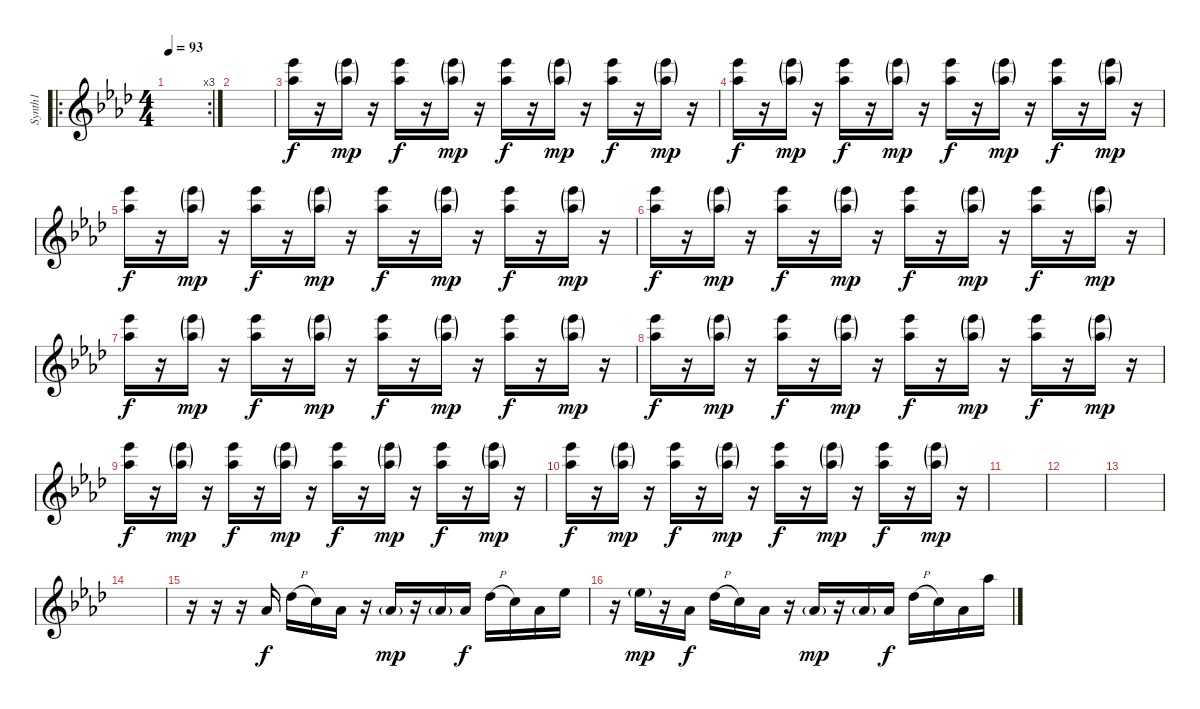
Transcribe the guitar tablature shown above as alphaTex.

\track ("Synth1" "Synth1") {instrument stringensemble1}
\staff {score}
\tuning (E4 C4 G3 C3 G2 C2) {hide}
\ro
\rc 3
\ts (4 4)
\tempo 93
\clef g2
\ks ab
|
|
(23.1 20.2).16 r.16 (23.1{g} 20.2{g}).16{dy mp} r.16 (23.1 20.2).16{dy f} r.16 (23.1{g} 20.2{g}).16{dy mp} r.16 (23.1 20.2).16{dy f} r.16 (23.1{g} 20.2{g}).16{dy mp} r.16 (23.1 20.2).16{dy f} r.16 (23.1{g} 20.2{g}).16{dy mp} r.16 |
(23.1 20.2).16{dy f} r.16 (23.1{g} 20.2{g}).16{dy mp} r.16 (23.1 20.2).16{dy f} r.16 (23.1{g} 20.2{g}).16{dy mp} r.16 (23.1 20.2).16{dy f} r.16 (23.1{g} 20.2{g}).16{dy mp} r.16 (23.1 20.2).16{dy f} r.16 (23.1{g} 20.2{g}).16{dy mp} r.16 |
(23.1 20.2).16{dy f} r.16 (23.1{g} 20.2{g}).16{dy mp} r.16 (23.1 20.2).16{dy f} r.16 (23.1{g} 20.2{g}).16{dy mp} r.16 (23.1 20.2).16{dy f} r.16 (23.1{g} 20.2{g}).16{dy mp} r.16 (23.1 20.2).16{dy f} r.16 (23.1{g} 20.2{g}).16{dy mp} r.16 |
(23.1 20.2).16{dy f} r.16 (23.1{g} 20.2{g}).16{dy mp} r.16 (23.1 20.2).16{dy f} r.16 (23.1{g} 20.2{g}).16{dy mp} r.16 (23.1 20.2).16{dy f} r.16 (23.1{g} 20.2{g}).16{dy mp} r.16 (23.1 20.2).16{dy f} r.16 (23.1{g} 20.2{g}).16{dy mp} r.16 |
(23.1 20.2).16{dy f} r.16 (23.1{g} 20.2{g}).16{dy mp} r.16 (23.1 20.2).16{dy f} r.16 (23.1{g} 20.2{g}).16{dy mp} r.16 (23.1 20.2).16{dy f} r.16 (23.1{g} 20.2{g}).16{dy mp} r.16 (23.1 20.2).16{dy f} r.16 (23.1{g} 20.2{g}).16{dy mp} r.16 |
(23.1 20.2).16{dy f} r.16 (23.1{g} 20.2{g}).16{dy mp} r.16 (23.1 20.2).16{dy f} r.16 (23.1{g} 20.2{g}).16{dy mp} r.16 (23.1 20.2).16{dy f} r.16 (23.1{g} 20.2{g}).16{dy mp} r.16 (23.1 20.2).16{dy f} r.16 (23.1{g} 20.2{g}).16{dy mp} r.16 |
(23.1 20.2).16{dy f} r.16 (23.1{g} 20.2{g}).16{dy mp} r.16 (23.1 20.2).16{dy f} r.16 (23.1{g} 20.2{g}).16{dy mp} r.16 (23.1 20.2).16{dy f} r.16 (23.1{g} 20.2{g}).16{dy mp} r.16 (23.1 20.2).16{dy f} r.16 (23.1{g} 20.2{g}).16{dy mp} r.16 |
(23.1 20.2).16{dy f} r.16 (23.1{g} 20.2{g}).16{dy mp} r.16 (23.1 20.2).16{dy f} r.16 (23.1{g} 20.2{g}).16{dy mp} r.16 (23.1 20.2).16{dy f} r.16 (23.1{g} 20.2{g}).16{dy mp} r.16 (23.1 20.2).16{dy f} r.16 (23.1{g} 20.2{g}).16{dy mp} r.16 |
|
|
|
|
r.16{volume 8 instrument electricpiano1} r.16 r.16 4.1.16{dy f} 9.1{h}.16 8.1.16 8.2.16 r.16 8.2{g}.16{dy mp} r.16 8.2{g}.16 8.2.16{dy f} 9.1{h}.16 8.1.16 8.2.16 11.1.16 |
r.16 11.1{g}.16{dy mp} r.16 8.2.16{dy f} 9.1{h}.16 8.1.16 8.2.16 r.16 8.2{g}.16{dy mp} r.16 8.2{g}.16 8.2.16{dy f} 9.1{h}.16 8.1.16 8.2.16 16.1.16
